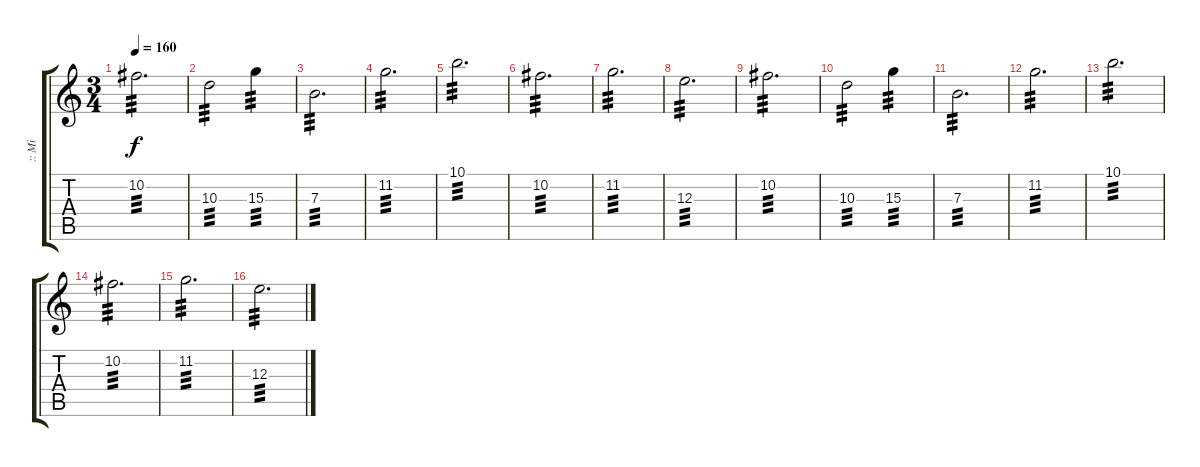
\track ("     :: Mikael Thomson #7 ::" "     :: Mi") {instrument distortionguitar}
\staff {score tabs}
\tuning (Db4 Ab3 E3 B2 Gb2 B1) {hide}
\ts (3 4)
\tempo 160
\clef g2
\ks c
10.2.2{d tp 3 dy f} |
10.3.2{tp 3} 15.3.4{tp 3} |
7.3.2{d tp 3} |
11.2.2{d tp 3} |
10.1.2{d tp 3} |
10.2.2{d tp 3} |
11.2.2{d tp 3} |
12.3.2{d tp 3} |
10.2.2{d tp 3} |
10.3.2{tp 3} 15.3.4{tp 3} |
7.3.2{d tp 3} |
11.2.2{d tp 3} |
10.1.2{d tp 3} |
10.2.2{d tp 3} |
11.2.2{d tp 3} |
12.3.2{d tp 3}
